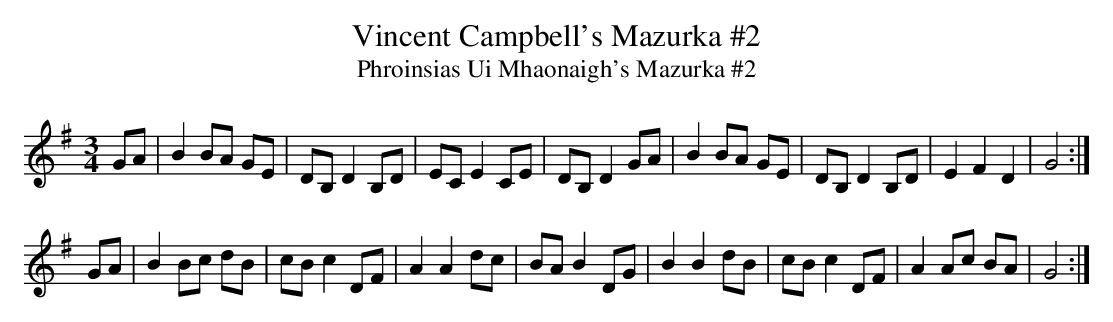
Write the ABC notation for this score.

X:1
T:Vincent Campbell's Mazurka #2
T:Phroinsias Ui Mhaonaigh's Mazurka #2
L:1/8
M:3/4
K:G
GA|B2 BA GE|DB, D2 B,D|EC E2 CE|DB, D2 GA|B2 BA GE|DB, D2 B,D|E2 F2 D2|G4:|
GA|B2 Bc dB|cB c2 DF|A2 A2 dc|BA B2 DG|B2 B2 dB|cB c2 DF|A2 Ac BA|G4:|
